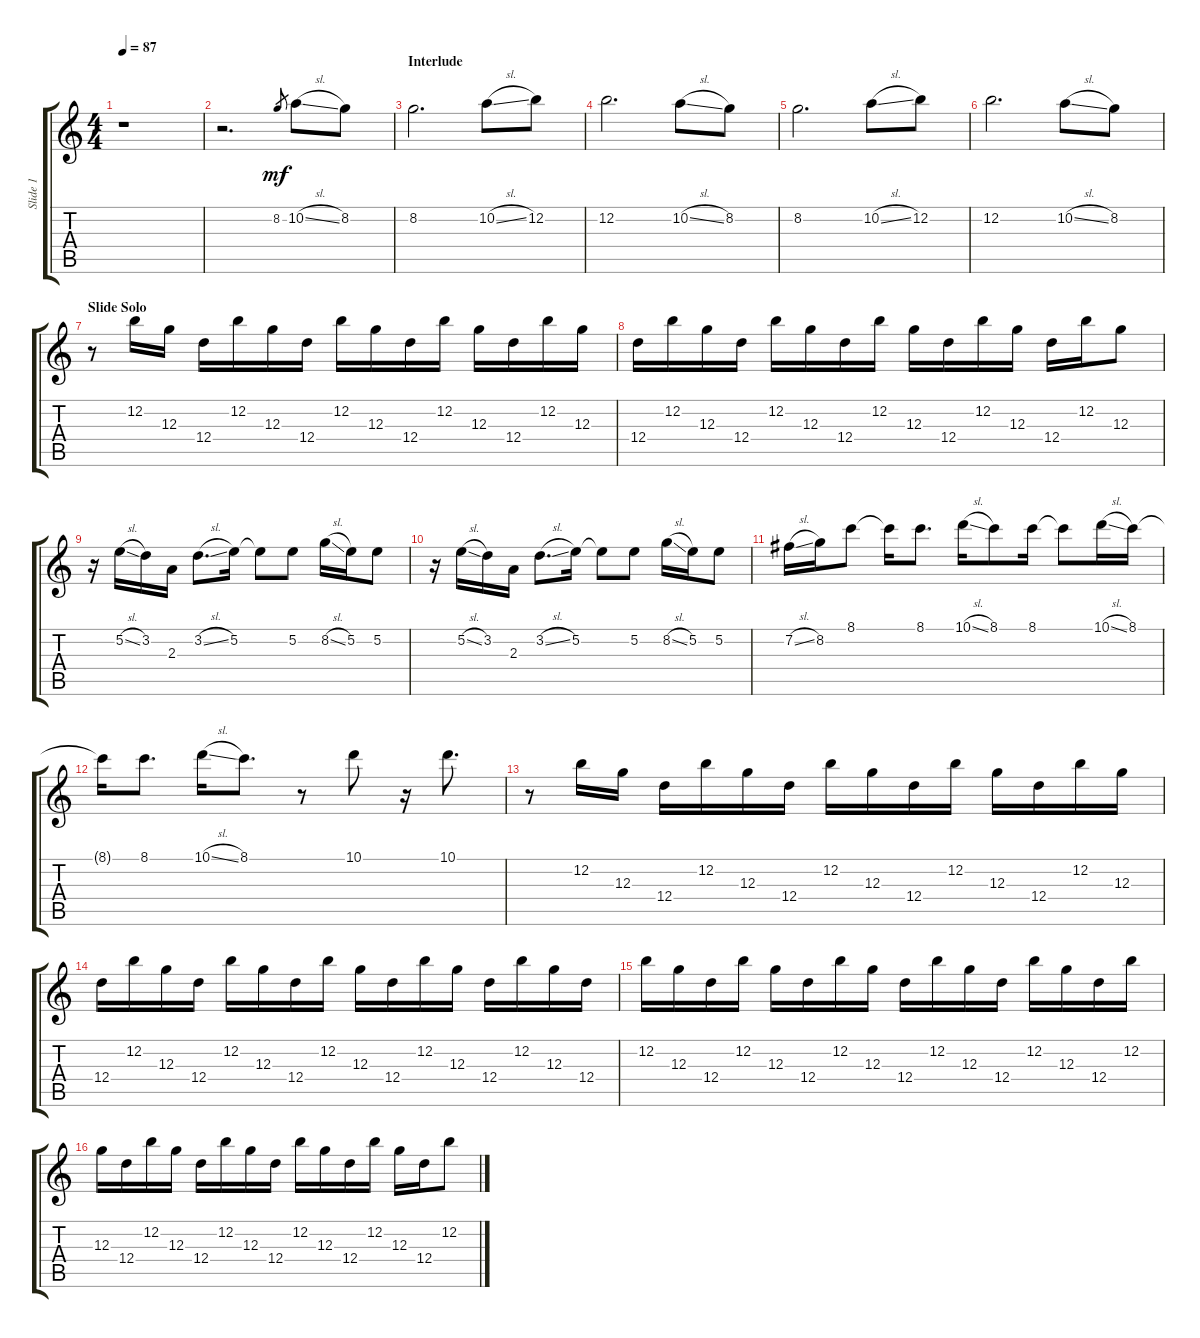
\track ("Slide 1" "Slide 1") {instrument electricguitarjazz}
\staff {score tabs}
\tuning (E4 B3 G3 D3 A2 E2) {hide}
\ts (4 4)
\tempo 87
\clef g2
\ks c
r.1{dy mf} |
r.2{d} 8.2.8{gr} 10.2{sl}.8 8.2.8 |
\section ("" "Interlude")
8.2.2{d} 10.2{sl}.8 12.2.8 |
12.2.2{d} 10.2{sl}.8 8.2.8 |
8.2.2{d} 10.2{sl}.8 12.2.8 |
12.2.2{d} 10.2{sl}.8 8.2.8 |
\section ("" "Slide Solo")
r.8 12.2.16 12.3.16 12.4.16 12.2.16 12.3.16 12.4.16 12.2.16 12.3.16 12.4.16 12.2.16 12.3.16 12.4.16 12.2.16 12.3.16 |
12.4.16 12.2.16 12.3.16 12.4.16 12.2.16 12.3.16 12.4.16 12.2.16 12.3.16 12.4.16 12.2.16 12.3.16 12.4.16 12.2.16 12.3.8 |
r.16 5.2{sl}.16 3.2.16 2.3.16 3.2{sl}.8{d} 5.2.16 5.2{t}.8 5.2.8 8.2{sl}.16 5.2.16 5.2.8 |
r.16 5.2{sl}.16 3.2.16 2.3.16 3.2{sl}.8{d} 5.2.16 5.2{t}.8 5.2.8 8.2{sl}.16 5.2.16 5.2.8 |
7.2{sl}.16 8.2.16 8.1.8 8.1{t}.16 8.1.8{d} 10.1{sl}.16 8.1.8 8.1.16 8.1{t}.8 10.1{sl}.16 8.1.16 |
8.1{t}.16 8.1.8{d} 10.1{sl}.16 8.1.8{d} r.8 10.1.8 r.16 10.1.8{d} |
r.8 12.2.16 12.3.16 12.4.16 12.2.16 12.3.16 12.4.16 12.2.16 12.3.16 12.4.16 12.2.16 12.3.16 12.4.16 12.2.16 12.3.16 |
12.4.16 12.2.16 12.3.16 12.4.16 12.2.16 12.3.16 12.4.16 12.2.16 12.3.16 12.4.16 12.2.16 12.3.16 12.4.16 12.2.16 12.3.16 12.4.16 |
12.2.16 12.3.16 12.4.16 12.2.16 12.3.16 12.4.16 12.2.16 12.3.16 12.4.16 12.2.16 12.3.16 12.4.16 12.2.16 12.3.16 12.4.16 12.2.16 |
12.3.16 12.4.16 12.2.16 12.3.16 12.4.16 12.2.16 12.3.16 12.4.16 12.2.16 12.3.16 12.4.16 12.2.16 12.3.16 12.4.16 12.2.8
